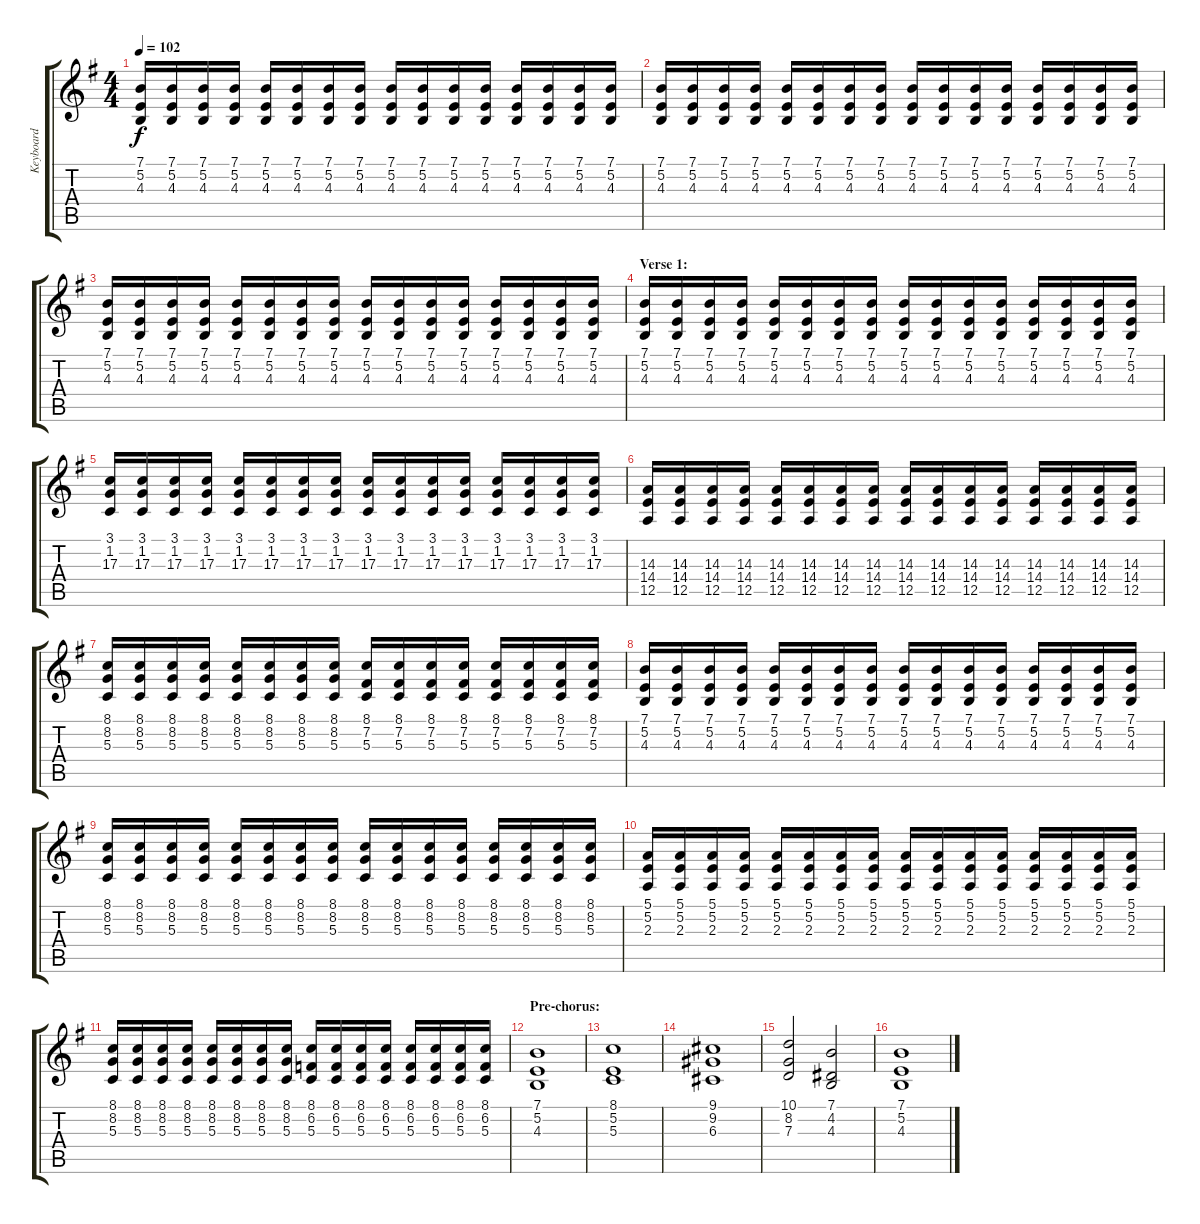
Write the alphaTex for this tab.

\track ("Keyboard" "Keyboard") {instrument lead3calliope}
\staff {score tabs}
\tuning (E4 B3 G3 D3 A2 E2) {hide}
\ts (4 4)
\tempo 102
\clef g2
\ks eminor
(7.1 5.2 4.3).16{dy f volume 9 instrument pad4choir} (7.1 5.2 4.3).16 (7.1 5.2 4.3).16 (7.1 5.2 4.3).16 (7.1 5.2 4.3).16 (7.1 5.2 4.3).16 (7.1 5.2 4.3).16 (7.1 5.2 4.3).16 (7.1 5.2 4.3).16 (7.1 5.2 4.3).16 (7.1 5.2 4.3).16 (7.1 5.2 4.3).16 (7.1 5.2 4.3).16 (7.1 5.2 4.3).16 (7.1 5.2 4.3).16 (7.1 5.2 4.3).16 |
(7.1 5.2 4.3).16 (7.1 5.2 4.3).16 (7.1 5.2 4.3).16 (7.1 5.2 4.3).16 (7.1 5.2 4.3).16 (7.1 5.2 4.3).16 (7.1 5.2 4.3).16 (7.1 5.2 4.3).16 (7.1 5.2 4.3).16 (7.1 5.2 4.3).16 (7.1 5.2 4.3).16 (7.1 5.2 4.3).16 (7.1 5.2 4.3).16 (7.1 5.2 4.3).16 (7.1 5.2 4.3).16 (7.1 5.2 4.3).16 |
(7.1 5.2 4.3).16 (7.1 5.2 4.3).16 (7.1 5.2 4.3).16 (7.1 5.2 4.3).16 (7.1 5.2 4.3).16 (7.1 5.2 4.3).16 (7.1 5.2 4.3).16 (7.1 5.2 4.3).16 (7.1 5.2 4.3).16 (7.1 5.2 4.3).16 (7.1 5.2 4.3).16 (7.1 5.2 4.3).16 (7.1 5.2 4.3).16 (7.1 5.2 4.3).16 (7.1 5.2 4.3).16 (7.1 5.2 4.3).16 |
\section ("" "Verse 1:")
(7.1 5.2 4.3).16{volume 9 instrument pad3polysynth} (7.1 5.2 4.3).16 (7.1 5.2 4.3).16 (7.1 5.2 4.3).16 (7.1 5.2 4.3).16 (7.1 5.2 4.3).16 (7.1 5.2 4.3).16 (7.1 5.2 4.3).16 (7.1 5.2 4.3).16 (7.1 5.2 4.3).16 (7.1 5.2 4.3).16 (7.1 5.2 4.3).16 (7.1 5.2 4.3).16 (7.1 5.2 4.3).16 (7.1 5.2 4.3).16 (7.1 5.2 4.3).16 |
(3.1 1.2 17.3).16 (3.1 1.2 17.3).16 (3.1 1.2 17.3).16 (3.1 1.2 17.3).16 (3.1 1.2 17.3).16 (3.1 1.2 17.3).16 (3.1 1.2 17.3).16 (3.1 1.2 17.3).16 (3.1 1.2 17.3).16 (3.1 1.2 17.3).16 (3.1 1.2 17.3).16 (3.1 1.2 17.3).16 (3.1 1.2 17.3).16 (3.1 1.2 17.3).16 (3.1 1.2 17.3).16 (3.1 1.2 17.3).16 |
(14.3 14.4 12.5).16 (14.3 14.4 12.5).16 (14.3 14.4 12.5).16 (14.3 14.4 12.5).16 (14.3 14.4 12.5).16 (14.3 14.4 12.5).16 (14.3 14.4 12.5).16 (14.3 14.4 12.5).16 (14.3 14.4 12.5).16 (14.3 14.4 12.5).16 (14.3 14.4 12.5).16 (14.3 14.4 12.5).16 (14.3 14.4 12.5).16 (14.3 14.4 12.5).16 (14.3 14.4 12.5).16 (14.3 14.4 12.5).16 |
(8.1 8.2 5.3).16 (8.1 8.2 5.3).16 (8.1 8.2 5.3).16 (8.1 8.2 5.3).16 (8.1 8.2 5.3).16 (8.1 8.2 5.3).16 (8.1 8.2 5.3).16 (8.1 8.2 5.3).16 (8.1 7.2 5.3).16 (8.1 7.2 5.3).16 (8.1 7.2 5.3).16 (8.1 7.2 5.3).16 (8.1 7.2 5.3).16 (8.1 7.2 5.3).16 (8.1 7.2 5.3).16 (8.1 7.2 5.3).16 |
(7.1 5.2 4.3).16 (7.1 5.2 4.3).16 (7.1 5.2 4.3).16 (7.1 5.2 4.3).16 (7.1 5.2 4.3).16 (7.1 5.2 4.3).16 (7.1 5.2 4.3).16 (7.1 5.2 4.3).16 (7.1 5.2 4.3).16 (7.1 5.2 4.3).16 (7.1 5.2 4.3).16 (7.1 5.2 4.3).16 (7.1 5.2 4.3).16 (7.1 5.2 4.3).16 (7.1 5.2 4.3).16 (7.1 5.2 4.3).16 |
(8.1 8.2 5.3).16 (8.1 8.2 5.3).16 (8.1 8.2 5.3).16 (8.1 8.2 5.3).16 (8.1 8.2 5.3).16 (8.1 8.2 5.3).16 (8.1 8.2 5.3).16 (8.1 8.2 5.3).16 (8.1 8.2 5.3).16 (8.1 8.2 5.3).16 (8.1 8.2 5.3).16 (8.1 8.2 5.3).16 (8.1 8.2 5.3).16 (8.1 8.2 5.3).16 (8.1 8.2 5.3).16 (8.1 8.2 5.3).16 |
(5.1 5.2 2.3).16 (5.1 5.2 2.3).16 (5.1 5.2 2.3).16 (5.1 5.2 2.3).16 (5.1 5.2 2.3).16 (5.1 5.2 2.3).16 (5.1 5.2 2.3).16 (5.1 5.2 2.3).16 (5.1 5.2 2.3).16 (5.1 5.2 2.3).16 (5.1 5.2 2.3).16 (5.1 5.2 2.3).16 (5.1 5.2 2.3).16 (5.1 5.2 2.3).16 (5.1 5.2 2.3).16 (5.1 5.2 2.3).16 |
(8.1 8.2 5.3).16 (8.1 8.2 5.3).16 (8.1 8.2 5.3).16 (8.1 8.2 5.3).16 (8.1 8.2 5.3).16 (8.1 8.2 5.3).16 (8.1 8.2 5.3).16 (8.1 8.2 5.3).16 (8.1 6.2 5.3).16 (8.1 6.2 5.3).16 (8.1 6.2 5.3).16 (8.1 6.2 5.3).16 (8.1 6.2 5.3).16 (8.1 6.2 5.3).16 (8.1 6.2 5.3).16 (8.1 6.2 5.3).16 |
\section ("" "Pre-chorus:")
(7.1 5.2 4.3).1{volume 8 instrument pad2warm} |
(8.1 5.2 5.3).1 |
(9.1 9.2 6.3).1 |
(10.1 8.2 7.3).2 (7.1 4.2 4.3).2 |
(7.1 5.2 4.3).1
